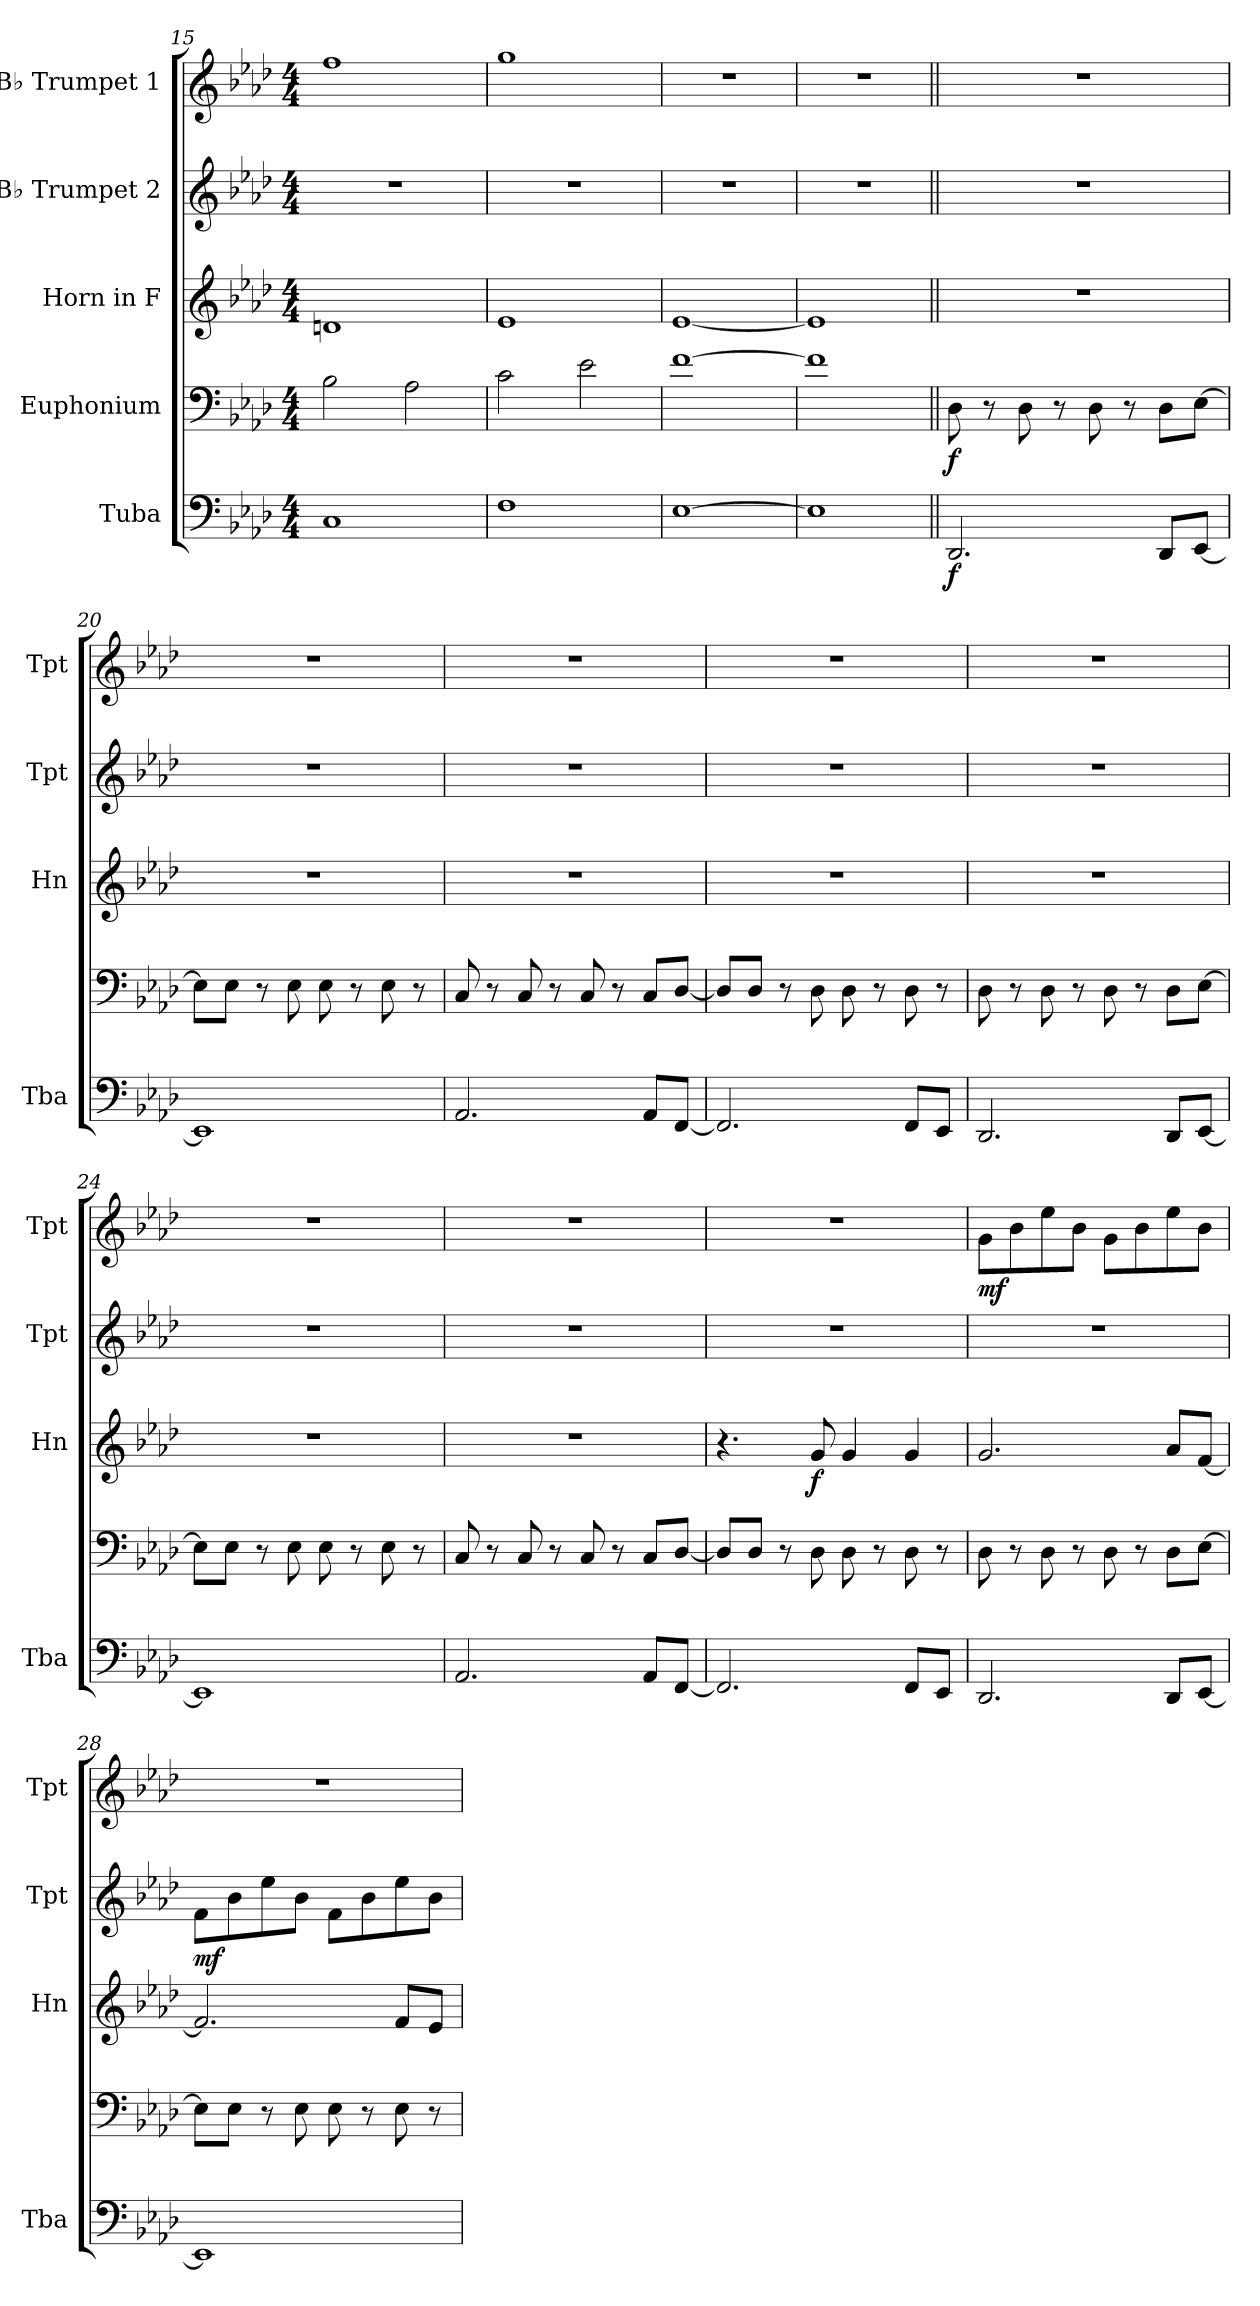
**kern	**dynam	**kern	**dynam	**kern	**dynam	**kern	**dynam	**kern	**dynam
*part5	*part5	*part4	*part4	*part3	*part3	*part2	*part2	*part1	*part1
*staff5	*staff5	*staff4	*staff4	*staff3	*staff3	*staff2	*staff2	*staff1	*staff1
*I"Tuba	*	*I"Euphonium	*	*I"Horn in F	*	*I"B♭ Trumpet 2	*	*I"B♭ Trumpet 1	*
*I'Tba	*	*	*	*I'Hn	*	*I'Tpt	*	*I'Tpt	*
*clefF4	*	*clefF4	*	*clefG2	*	*clefG2	*	*clefG2	*
*	*	*	*	*ITrd4c7	*	*ITrd1c2	*	*ITrd1c2	*
*k[b-e-a-d-]	*	*k[b-e-a-d-]	*	*k[b-e-a-d-g-]	*	*k[b-e-a-d-g-c-]	*	*k[b-e-a-d-g-c-]	*
*M4/4	*	*M4/4	*	*M4/4	*	*M4/4	*	*M4/4	*
=15	=15	=15	=15	=15	=15	=15	=15	=15	=15
1C	.	2B-\	.	1Gn	.	1r	.	1ee-	.
.	.	2A-\	.	.	.	.	.	.	.
=16	=16	=16	=16	=16	=16	=16	=16	=16	=16
1F	.	2c\	.	1A-	.	1r	.	1ff	.
.	.	2e-\	.	.	.	.	.	.	.
=17	=17	=17	=17	=17	=17	=17	=17	=17	=17
[1E-	.	[1f	.	[1A-	.	1r	.	1r	.
=18	=18	=18	=18	=18	=18	=18	=18	=18	=18
1E-Z]	.	1fZ]	.	1A-Z]	.	1r	.	1r	.
!!LO:PB:g=z
=19||	=19||	=19||	=19||	=19||	=19||	=19||	=19||	=19||	=19||
*	*	*	*	*	*	*	*	*MM144	*
!	!LO:DY:b	!	!LO:DY:b	!	!	!	!	!	!
2.DD-/	f	8D-\	f	1r	.	1r	.	1r	.
.	.	8r	.	.	.	.	.	.	.
.	.	8D-\	.	.	.	.	.	.	.
.	.	8r	.	.	.	.	.	.	.
.	.	8D-\	.	.	.	.	.	.	.
.	.	8r	.	.	.	.	.	.	.
8DD-/L	.	8D-\L	.	.	.	.	.	.	.
[8EE-/J	.	[8E-\J	.	.	.	.	.	.	.
=20	=20	=20	=20	=20	=20	=20	=20	=20	=20
1EE-]	.	8E-\L]	.	1r	.	1r	.	1r	.
.	.	8E-\J	.	.	.	.	.	.	.
.	.	8r	.	.	.	.	.	.	.
.	.	8E-\	.	.	.	.	.	.	.
.	.	8E-\	.	.	.	.	.	.	.
.	.	8r	.	.	.	.	.	.	.
.	.	8E-\	.	.	.	.	.	.	.
.	.	8r	.	.	.	.	.	.	.
=21	=21	=21	=21	=21	=21	=21	=21	=21	=21
2.AA-/	.	8C/	.	1r	.	1r	.	1r	.
.	.	8r	.	.	.	.	.	.	.
.	.	8C/	.	.	.	.	.	.	.
.	.	8r	.	.	.	.	.	.	.
.	.	8C/	.	.	.	.	.	.	.
.	.	8r	.	.	.	.	.	.	.
8AA-/L	.	8C/L	.	.	.	.	.	.	.
[8FF/J	.	[8D-/J	.	.	.	.	.	.	.
=22	=22	=22	=22	=22	=22	=22	=22	=22	=22
2.FF/]	.	8D-/L]	.	1r	.	1r	.	1r	.
.	.	8D-/J	.	.	.	.	.	.	.
.	.	8r	.	.	.	.	.	.	.
.	.	8D-\	.	.	.	.	.	.	.
.	.	8D-\	.	.	.	.	.	.	.
.	.	8r	.	.	.	.	.	.	.
8FF/L	.	8D-\	.	.	.	.	.	.	.
8EE-/J	.	8r	.	.	.	.	.	.	.
=23	=23	=23	=23	=23	=23	=23	=23	=23	=23
2.DD-/	.	8D-\	.	1r	.	1r	.	1r	.
.	.	8r	.	.	.	.	.	.	.
.	.	8D-\	.	.	.	.	.	.	.
.	.	8r	.	.	.	.	.	.	.
.	.	8D-\	.	.	.	.	.	.	.
.	.	8r	.	.	.	.	.	.	.
8DD-/L	.	8D-\L	.	.	.	.	.	.	.
[8EE-/J	.	[8E-\J	.	.	.	.	.	.	.
!!LO:LB:g=z
=24	=24	=24	=24	=24	=24	=24	=24	=24	=24
1EE-]	.	8E-\L]	.	1r	.	1r	.	1r	.
.	.	8E-\J	.	.	.	.	.	.	.
.	.	8r	.	.	.	.	.	.	.
.	.	8E-\	.	.	.	.	.	.	.
.	.	8E-\	.	.	.	.	.	.	.
.	.	8r	.	.	.	.	.	.	.
.	.	8E-\	.	.	.	.	.	.	.
.	.	8r	.	.	.	.	.	.	.
=25	=25	=25	=25	=25	=25	=25	=25	=25	=25
2.AA-/	.	8C/	.	1r	.	1r	.	1r	.
.	.	8r	.	.	.	.	.	.	.
.	.	8C/	.	.	.	.	.	.	.
.	.	8r	.	.	.	.	.	.	.
.	.	8C/	.	.	.	.	.	.	.
.	.	8r	.	.	.	.	.	.	.
8AA-/L	.	8C/L	.	.	.	.	.	.	.
[8FF/J	.	[8D-/J	.	.	.	.	.	.	.
=26	=26	=26	=26	=26	=26	=26	=26	=26	=26
2.FF/]	.	8D-/L]	.	4.r	.	1r	.	1r	.
.	.	8D-/J	.	.	.	.	.	.	.
.	.	8r	.	.	.	.	.	.	.
!	!	!	!	!	!LO:DY:b	!	!	!	!
.	.	8D-\	.	8c/	f	.	.	.	.
.	.	8D-\	.	4c/	.	.	.	.	.
.	.	8r	.	.	.	.	.	.	.
8FF/L	.	8D-\	.	4c/	.	.	.	.	.
8EE-/J	.	8r	.	.	.	.	.	.	.
=27	=27	=27	=27	=27	=27	=27	=27	=27	=27
!	!	!	!	!	!	!	!	!	!LO:DY:b
2.DD-/	.	8D-\	.	2.c/	.	1r	.	8f\L	mf
.	.	8r	.	.	.	.	.	8a-\	.
.	.	8D-\	.	.	.	.	.	8dd-\	.
.	.	8r	.	.	.	.	.	8a-\J	.
.	.	8D-\	.	.	.	.	.	8f\L	.
.	.	8r	.	.	.	.	.	8a-\	.
8DD-/L	.	8D-\L	.	8d-/L	.	.	.	8dd-\	.
[8EE-/J	.	[8E-\J	.	[8B-/J	.	.	.	8a-\J	.
=28	=28	=28	=28	=28	=28	=28	=28	=28	=28
!	!	!	!	!	!	!	!LO:DY:b	!	!
1EE-]	.	8E-\L]	.	2.B-/]	.	8e-\L	mf	1r	.
.	.	8E-\J	.	.	.	8a-\	.	.	.
.	.	8r	.	.	.	8dd-\	.	.	.
.	.	8E-\	.	.	.	8a-\J	.	.	.
.	.	8E-\	.	.	.	8e-\L	.	.	.
.	.	8r	.	.	.	8a-\	.	.	.
.	.	8E-\	.	8B-/L	.	8dd-\	.	.	.
.	.	8r	.	8A-/J	.	8a-\J	.	.	.
=	=	=	=	=	=	=	=	=	=
*-	*-	*-	*-	*-	*-	*-	*-	*-	*-
